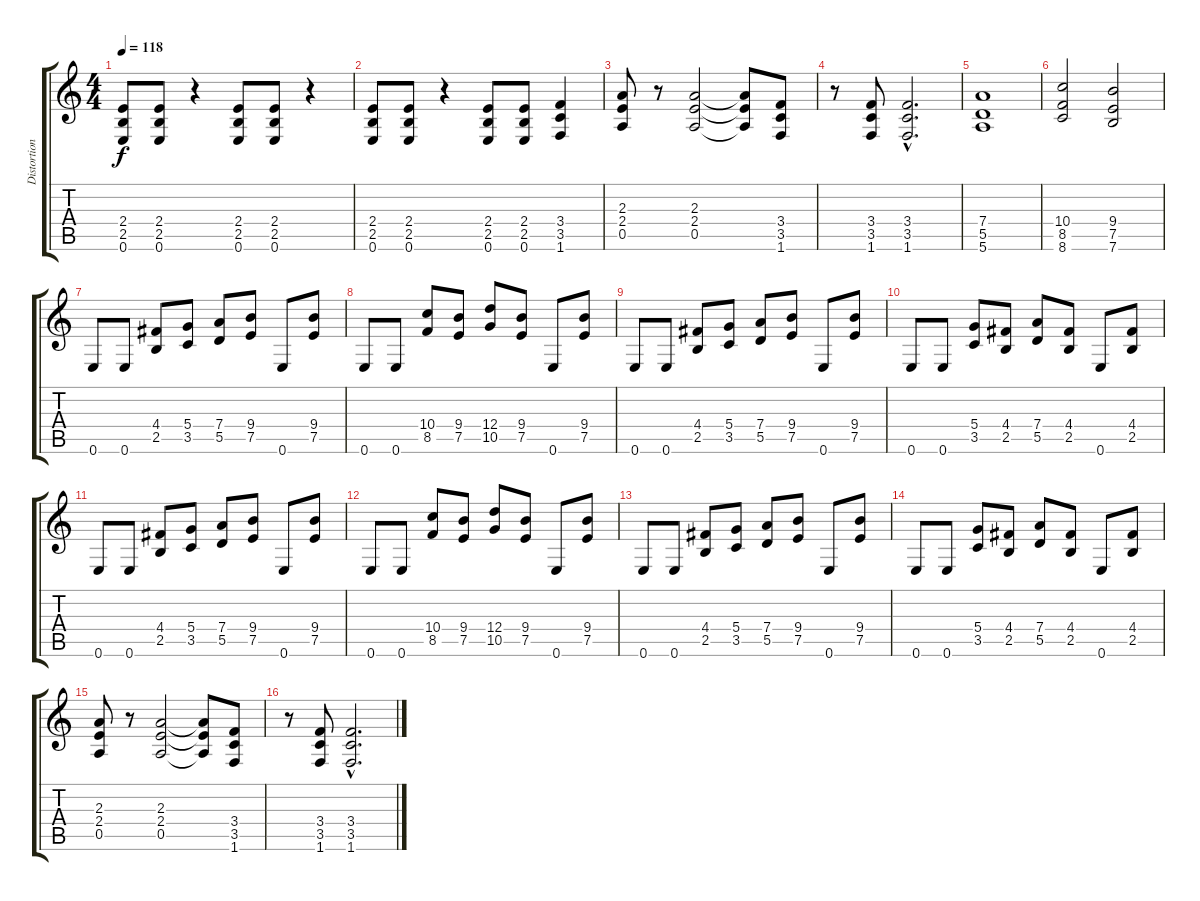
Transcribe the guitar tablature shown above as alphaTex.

\track ("Distortion Guitar 2" "Distortion") {instrument distortionguitar}
\staff {score tabs}
\tuning (E4 B3 G3 D3 A2 E2) {hide}
\ts (4 4)
\tempo 118
\clef g2
\ks c
(2.4 2.5 0.6).8{dy f} (2.4 2.5 0.6).8 r.4 (2.4 2.5 0.6).8 (2.4 2.5 0.6).8 r.4 |
(2.4 2.5 0.6).8 (2.4 2.5 0.6).8 r.4 (2.4 2.5 0.6).8 (2.4 2.5 0.6).8 (3.4 3.5 1.6).4 |
(2.3 2.4 0.5).8 r.8 (2.3 2.4 0.5).2 (2.3{t} 2.4{t} 0.5{t}).8 (3.4 3.5 1.6).8 |
r.8 (3.4 3.5 1.6).8 (3.4{hac} 3.5{hac} 1.6{hac}).2{d} |
(7.4 5.5 5.6).1 |
(10.4 8.5 8.6).2 (9.4 7.5 7.6).2 |
0.6.8 0.6.8 (4.4 2.5).8 (5.4 3.5).8 (7.4 5.5).8 (9.4 7.5).8 0.6.8 (9.4 7.5).8 |
0.6.8 0.6.8 (10.4 8.5).8 (9.4 7.5).8 (12.4 10.5).8 (9.4 7.5).8 0.6.8 (9.4 7.5).8 |
0.6.8 0.6.8 (4.4 2.5).8 (5.4 3.5).8 (7.4 5.5).8 (9.4 7.5).8 0.6.8 (9.4 7.5).8 |
0.6.8 0.6.8 (5.4 3.5).8 (4.4 2.5).8 (7.4 5.5).8 (4.4 2.5).8 0.6.8 (4.4 2.5).8 |
0.6.8 0.6.8 (4.4 2.5).8 (5.4 3.5).8 (7.4 5.5).8 (9.4 7.5).8 0.6.8 (9.4 7.5).8 |
0.6.8 0.6.8 (10.4 8.5).8 (9.4 7.5).8 (12.4 10.5).8 (9.4 7.5).8 0.6.8 (9.4 7.5).8 |
0.6.8 0.6.8 (4.4 2.5).8 (5.4 3.5).8 (7.4 5.5).8 (9.4 7.5).8 0.6.8 (9.4 7.5).8 |
0.6.8 0.6.8 (5.4 3.5).8 (4.4 2.5).8 (7.4 5.5).8 (4.4 2.5).8 0.6.8 (4.4 2.5).8 |
(2.3 2.4 0.5).8 r.8 (2.3 2.4 0.5).2 (2.3{t} 2.4{t} 0.5{t}).8 (3.4 3.5 1.6).8 |
r.8 (3.4 3.5 1.6).8 (3.4{hac} 3.5{hac} 1.6{hac}).2{d}
